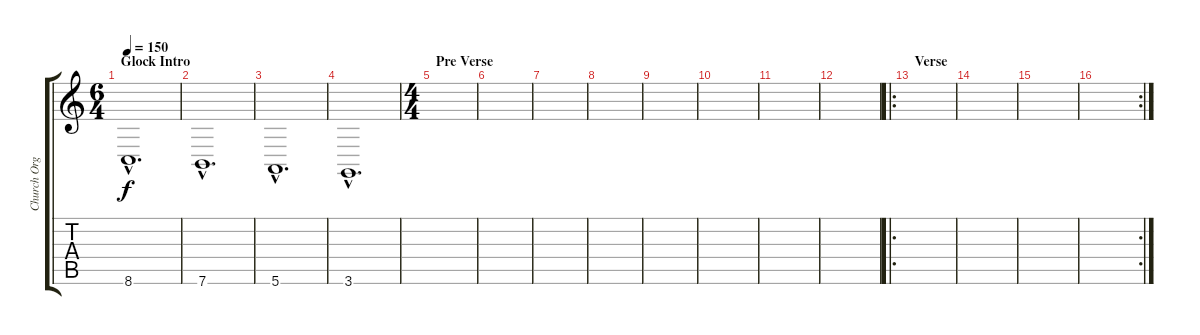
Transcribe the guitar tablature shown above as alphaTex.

\track ("Church Organ" "Church Org") {instrument churchorgan}
\staff {score tabs}
\tuning (E4 B3 G3 D3 A2 E2) {hide}
\ts (6 4)
\section ("" "Glock Intro")
\tempo 150
\tempo 120
\tempo 150
\clef g2
\ks c
8.6{hac}.1{d dy f volume 5 instrument churchorgan} |
7.6{hac}.1{d} |
5.6{hac}.1{d} |
3.6{hac}.1{d} |
\ts (4 4)
\section ("" "Pre Verse")
|
|
|
|
|
|
|
|
\ro
\section ("" "Verse")
|
|
|
\rc 2
